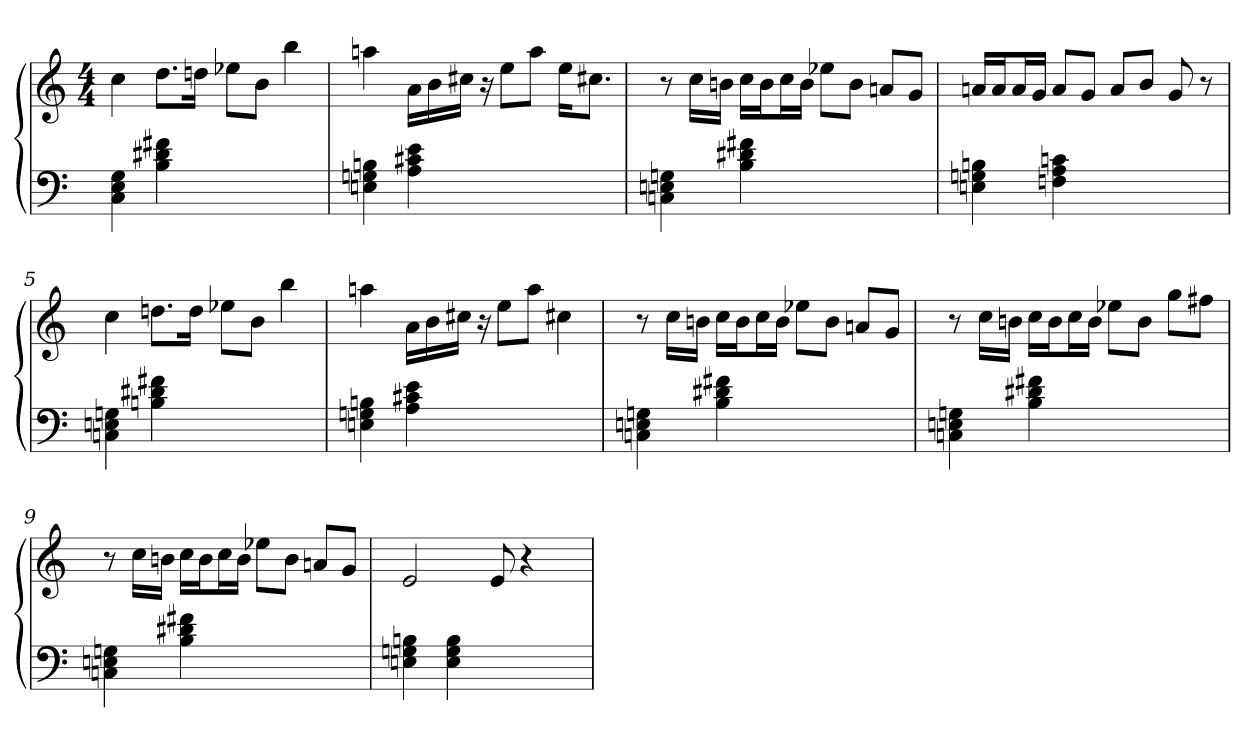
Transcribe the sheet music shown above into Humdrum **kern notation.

**kern	**kern
*part2	*part1
*staff2	*staff1
*	*M4/4
=1	=1
4C 4E 4G	4cc
4B 4d#X 4f#X	8.ddL
.	16ddnJk
2ryy	8ee-XL
.	8bJ
.	4bb
=2	=2
4En 4Gn 4Bn	4aan
4A 4c#X 4e	16aLL
.	16b
.	16cc#XJJ
.	16r
2ryy	8eeL
.	8aaJ
.	16eeKL
.	8.cc#XJ
=3	=3
4Cn 4En 4Gn	8r
.	16ccLL
.	16bnJJ
4B 4d#X 4f#X	16ccLL
.	16bJ
.	16ccL
.	16bJJ
2ryy	8ee-XL
.	8bJ
.	8anL
.	8gJ
=4	=4
4En 4Gn 4Bn	16anLL
.	16aJ
.	16aL
.	16gJJ
4Fn 4A 4cn	8aL
.	8gJ
2ryy	8aL
.	8bJ
.	8g
.	8r
=5	=5
4Cn 4En 4Gn	4cc
4Bn 4d#X 4f#X	8.ddnL
.	16ddJk
2ryy	8ee-XL
.	8bJ
.	4bb
=6	=6
4En 4Gn 4Bn	4aan
4A 4c#X 4e	16aLL
.	16b
.	16cc#XJJ
.	16r
2ryy	8eeL
.	8aaJ
.	4cc#X
=7	=7
4Cn 4En 4Gn	8r
.	16ccLL
.	16bnJJ
4B 4d#X 4f#X	16ccLL
.	16bJ
.	16ccL
.	16bJJ
2ryy	8ee-XL
.	8bJ
.	8anL
.	8gJ
=8	=8
4Cn 4En 4Gn	8r
.	16ccLL
.	16bnJJ
4B 4d#X 4f#X	16ccLL
.	16bJ
.	16ccL
.	16bJJ
2ryy	8ee-XL
.	8bJ
.	8ggL
.	8ff#XJ
=9	=9
4Cn 4En 4Gn	8r
.	16ccLL
.	16bnJJ
4B 4d#X 4f#X	16ccLL
.	16bJ
.	16ccL
.	16bJJ
2ryy	8ee-XL
.	8bJ
.	8anL
.	8gJ
=10	=10
4En 4Gn 4Bn	2e
4E 4G 4B	.
2ryy	8e
.	4r
.	8ryy
=	=
*-	*-
